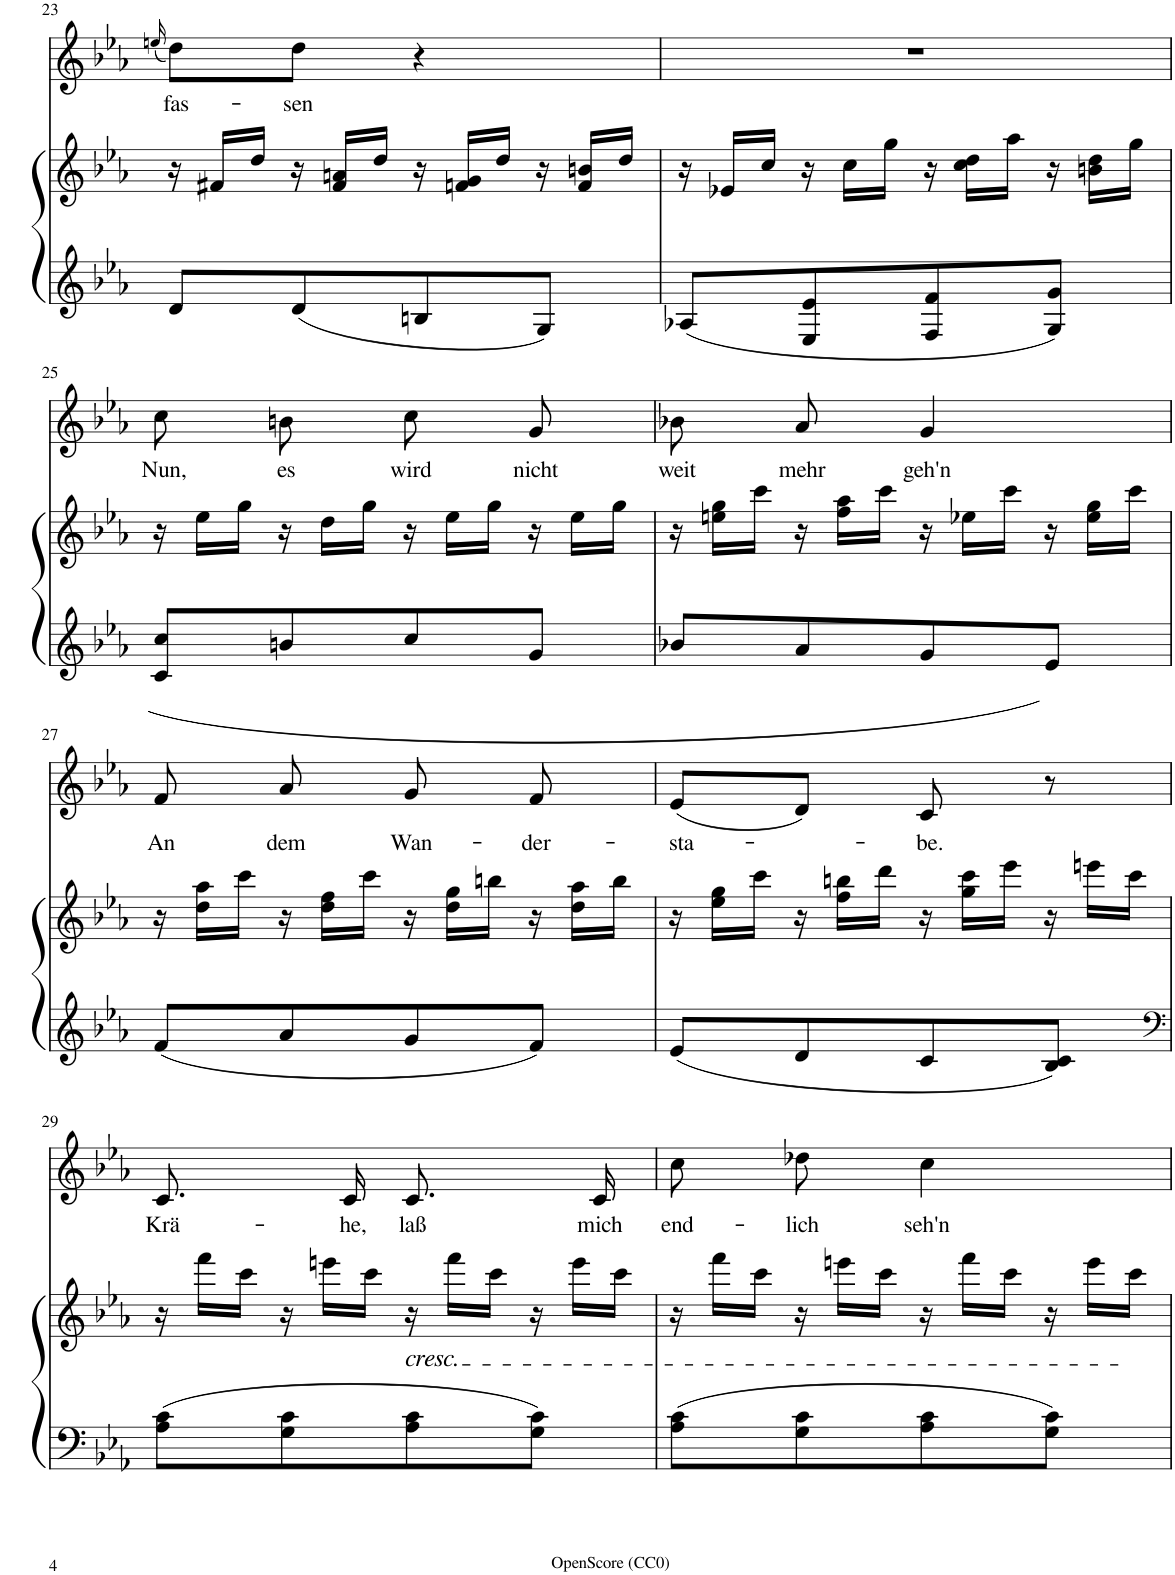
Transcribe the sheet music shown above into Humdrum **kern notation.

**kern	**kern	**kern	**text
*part2	*part2	*part1	*part1
*staff3	*staff2	*staff1	*staff1
*I"Pianoforte	*	*I"Singstimme Voice	*
*I'Pno	*	*	*
!!LO:PB:g=z
*clefG2	*clefG2	*clefG2	*
*k[b-e-a-]	*k[b-e-a-]	*k[b-e-a-]	*
*M2/4	*M2/4	*M2/4	*
=23	=23	=23	=23
.	.	(16qeen/	.
*	*Xtuplet	*	*
!	!	!	!LO:LY:b
8d/L	24r	8dd\L)	fas-
.	24f#X/LL	.	.
.	24dd/JJ	.	.
!	!	!	!LO:LY:b
8d/	24r	8dd\J	-sen
.	24f#/ 24an/LL	.	.
.	24dd/JJ	.	.
8Bn/	24r	4r	.
.	24fn/ 24g/LL	.	.
.	24dd/JJ	.	.
8G/J	24r	.	.
.	24f/ 24bn/LL	.	.
.	24dd/JJ	.	.
=24	=24	=24	=24
8A-X/L	24r	2r	.
.	24e-X/LL	.	.
.	24cc/JJ	.	.
8E-/ 8e-/	24r	.	.
.	24cc\LL	.	.
.	24gg\JJ	.	.
8F/ 8f/	24r	.	.
.	24cc\ 24dd\LL	.	.
.	24aa-\JJ	.	.
8G/ 8g/J	24r	.	.
.	24bn\ 24dd\LL	.	.
.	24gg\JJ	.	.
!!LO:LB:g=z
=25	=25	=25	=25
!	!	!	!LO:LY:b
8c/ 8cc/L	24r	8cc\	Nun,
.	24ee-\LL	.	.
.	24gg\JJ	.	.
!	!	!	!LO:LY:b
8bn/	24r	8bn\	es
.	24dd\LL	.	.
.	24gg\JJ	.	.
!	!	!	!LO:LY:b
8cc/	24r	8cc\	wird
.	24ee-\LL	.	.
.	24gg\JJ	.	.
!	!	!	!LO:LY:b
8g/J	24r	8g/	nicht
.	24ee-\LL	.	.
.	24gg\JJ	.	.
=26	=26	=26	=26
!	!	!	!LO:LY:b
8b-X/L	24r	8b-X\	weit
.	24een\ 24gg\LL	.	.
.	24ccc\JJ	.	.
!	!	!	!LO:LY:b
8a-/	24r	8a-/	mehr
.	24ff\ 24aa-\LL	.	.
.	24ccc\JJ	.	.
!	!	!	!LO:LY:b
8g/	24r	4g/	geh'n
.	24ee-X\LL	.	.
.	24ccc\JJ	.	.
8e-/J	24r	.	.
.	24ee-\ 24gg\LL	.	.
.	24ccc\JJ	.	.
!!LO:LB:g=z
=27	=27	=27	=27
!	!	!	!LO:LY:b
8f/L	24r	8f/	An
.	24dd\ 24aa-\LL	.	.
.	24ccc\JJ	.	.
!	!	!	!LO:LY:b
8a-/	24r	8a-/	dem
.	24dd\ 24ff\LL	.	.
.	24ccc\JJ	.	.
!	!	!	!LO:LY:b
8g/	24r	8g/	Wan-
.	24dd\ 24gg\LL	.	.
.	24bbn\JJ	.	.
!	!	!	!LO:LY:b
8f/J	24r	8f/	-der-
.	24dd\ 24aa-\LL	.	.
.	24bb\JJ	.	.
=28	=28	=28	=28
!	!	!	!LO:LY:b
8e-/L	24r	(8e-/L	-sta-
.	24ee-\ 24gg\LL	.	.
.	24ccc\JJ	.	.
8d/	24r	8d/J)	.
.	24ff\ 24bbn\LL	.	.
.	24ddd\JJ	.	.
!	!	!	!LO:LY:b
8c/	24r	8c/	-be.
.	24gg\ 24ccc\LL	.	.
.	24eee-\JJ	.	.
8B-/ 8c/J	24r	8r	.
.	24eeen\LL	.	.
.	24ccc\JJ	.	.
!!LO:LB:g=z
=29	=29	=29	=29
*clefF4	*	*	*
!	!	!	!LO:LY:b
8A-\ 8c\L	24r	8.c/	Krä-
.	24fff\LL	.	.
.	24ccc\JJ	.	.
8G\ 8c\	24r	.	.
.	24eeen\LL	.	.
!	!	!	!LO:LY:b
.	.	16c/	-he,
.	24ccc\JJ	.	.
!	!LO:TX:b:i:t=cresc.	!	!
!	!	!	!LO:LY:b
8A-\ 8c\	24r	8.c/	laß
.	24fff\LL	.	.
.	24ccc\JJ	.	.
8G\ 8c\J	24r	.	.
.	24eee\LL	.	.
!	!	!	!LO:LY:b
.	.	16c/	mich
.	24ccc\JJ	.	.
=30	=30	=30	=30
!	!	!	!LO:LY:b
8A-\ 8c\L	24r	8cc\	end-
.	24fff\LL	.	.
.	24ccc\JJ	.	.
!	!	!	!LO:LY:b
8G\ 8c\	24r	8dd-X\	-lich
.	24eeen\LL	.	.
.	24ccc\JJ	.	.
!	!	!	!LO:LY:b
8A-\ 8c\	24r	4cc\	seh'n
.	24fff\LL	.	.
.	24ccc\JJ	.	.
8G\ 8c\J	24r	.	.
.	24eee\LL	.	.
.	24ccc\JJ	.	.
=	=	=	=
*-	*-	*-	*-
